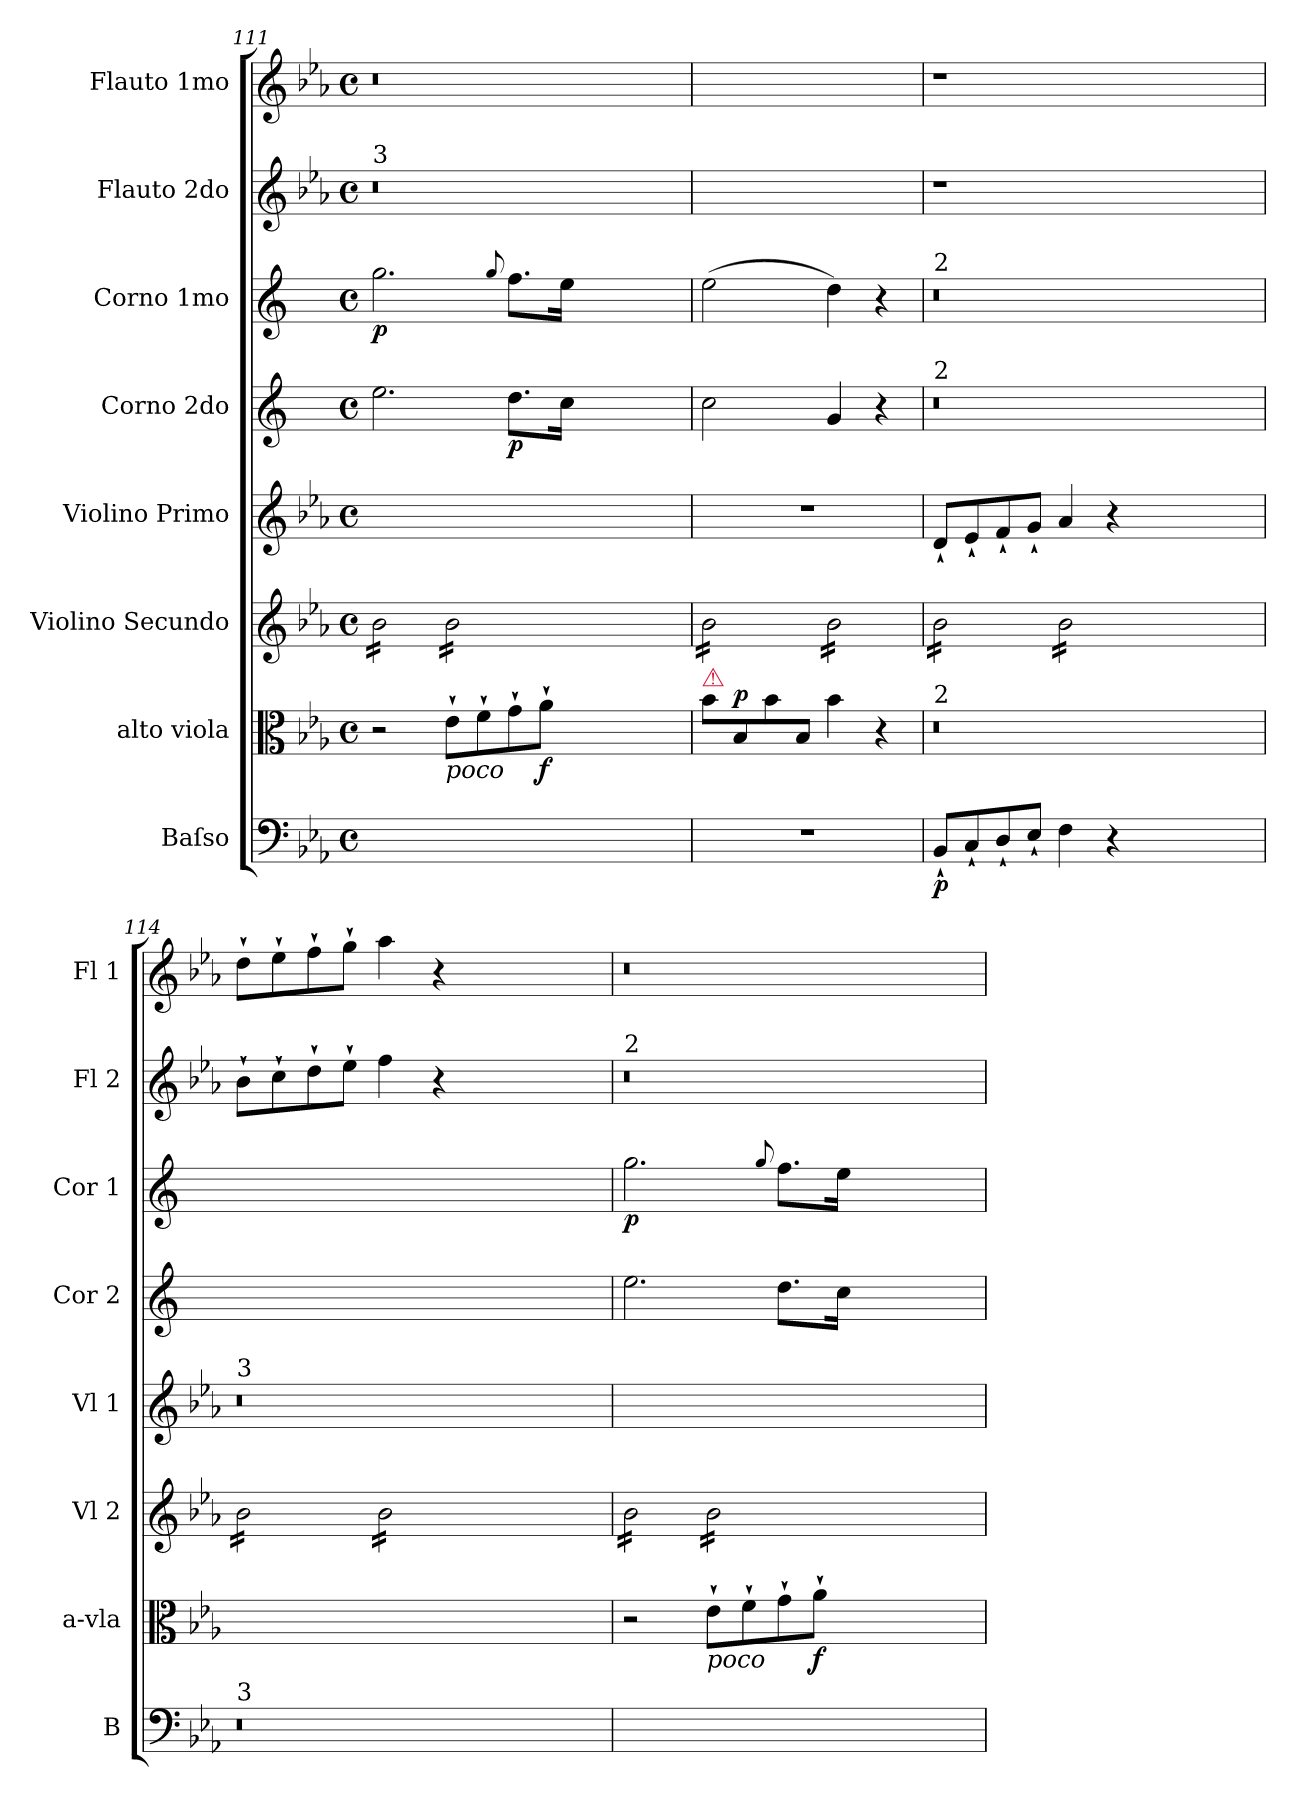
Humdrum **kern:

**kern	**dynam	**kern	**dynam	**kern	**kern	**kern	**dynam	**kern	**dynam	**kern	**kern
*part8	*part8	*part7	*part7	*part6	*part5	*part4	*part4	*part3	*part3	*part2	*part1
*staff8	*staff8	*staff7	*staff7	*staff6	*staff5	*staff4	*staff4	*staff3	*staff3	*staff2	*staff1
*I"Baſso	*	*I"alto viola	*	*I"Violino Secundo	*I"Violino Primo	*I"Corno 2do	*	*I"Corno 1mo	*	*I"Flauto 2do	*I"Flauto 1mo
*I'B	*	*I'a-vla	*	*I'Vl 2	*I'Vl 1	*I'Cor 2	*	*I'Cor 1	*	*I'Fl 2	*I'Fl 1
*clefF4	*	*clefC3	*	*clefG2	*clefG2	*clefG2	*	*clefG2	*	*clefG2	*clefG2
*	*	*	*	*	*	*ITrd-2c-3	*	*ITrd-2c-3	*	*	*
*k[b-e-a-]	*	*k[b-e-a-]	*	*k[b-e-a-]	*k[b-e-a-]	*k[b-e-a-]	*	*k[b-e-a-]	*	*k[b-e-a-]	*k[b-e-a-]
*E-:	*	*E-:	*	*E-:	*E-:	*	*	*	*	*E-:	*E-:
*M4/4	*	*M4/4	*	*M4/4	*M4/4	*M4/4	*	*M4/4	*	*M4/4	*M4/4
*met(c)	*	*met(c)	*	*met(c)	*met(c)	*met(c)	*	*met(c)	*	*met(c)	*met(c)
=111	=111	=111	=111	=111	=111	=111	=111	=111	=111	=111	=111
!	!	!	!	!	!	!	!	!	!	!LO:TX:a:t=3	!
*	*	*	*	*tremolo	*	*	*	*	*	*	*
0ryy	.	2r	.	16b-\LL	0ryy	2.gg\	.	2.bb-\	p	0r	0r
.	.	.	.	16b-\	.	.	.	.	.	.	.
.	.	.	.	16b-\	.	.	.	.	.	.	.
.	.	.	.	16b-\	.	.	.	.	.	.	.
.	.	.	.	16b-\	.	.	.	.	.	.	.
.	.	.	.	16b-\	.	.	.	.	.	.	.
.	.	.	.	16b-\	.	.	.	.	.	.	.
.	.	.	.	16b-\JJ	.	.	.	.	.	.	.
!	!	!LO:TX:b:i:t=poco	!	!	!	!	!	!	!	!	!
.	.	8e-`\L	.	16b-\LL	.	.	.	.	.	.	.
.	.	.	.	16b-\	.	.	.	.	.	.	.
.	.	8f`\	.	16b-\	.	.	.	.	.	.	.
.	.	.	.	16b-\	.	.	.	.	.	.	.
.	.	.	.	.	.	.	.	8qqbb-/	.	.	.
.	.	8g`\	.	16b-\	.	8.ff\L	p	8.aa-\L	.	.	.
.	.	.	.	16b-\	.	.	.	.	.	.	.
.	.	8a-`\J	f	16b-\	.	.	.	.	.	.	.
.	.	.	.	16b-\JJ	.	16ee-\Jk	.	16gg\Jk	.	.	.
.	.	1ryy	.	1ryy	.	1ryy	.	1ryy	.	.	.
=112	=112	=112	=112	=112	=112	=112	=112	=112	=112	=112	=112
!	!	!LO:TX:a:color=crimson:t=⚠	!	!	!	!	!	!	!	!	!
1r	.	8b-\L	.	16b-\LL	1r	2ee-\	.	(2gg\	.	1ryy	1ryy
.	.	.	.	16b-\	.	.	.	.	.	.	.
!	!	!	!LO:DY:a	!	!	!	!	!	!	!	!
.	.	8B-/	p	16b-\	.	.	.	.	.	.	.
.	.	.	.	16b-\	.	.	.	.	.	.	.
.	.	8b-\	.	16b-\	.	.	.	.	.	.	.
.	.	.	.	16b-\	.	.	.	.	.	.	.
.	.	8B-/J	.	16b-\	.	.	.	.	.	.	.
.	.	.	.	16b-\JJ	.	.	.	.	.	.	.
.	.	4b-\	.	16b-\LL	.	4b-/	.	4ff\)	.	.	.
.	.	.	.	16b-\	.	.	.	.	.	.	.
.	.	.	.	16b-\	.	.	.	.	.	.	.
.	.	.	.	16b-\	.	.	.	.	.	.	.
.	.	4r	.	16b-\	.	4r	.	4r	.	.	.
.	.	.	.	16b-\	.	.	.	.	.	.	.
.	.	.	.	16b-\	.	.	.	.	.	.	.
.	.	.	.	16b-\JJ	.	.	.	.	.	.	.
=113	=113	=113	=113	=113	=113	=113	=113	=113	=113	=113	=113
!	!	!	!	!	!	!	!	!LO:TX:a:t=2	!	!	!
!	!	!	!	!	!	!LO:TX:a:t=2	!	!	!	!	!
!	!	!LO:TX:a:t=2	!	!	!	!	!	!	!	!	!
8BB-`/L	p	0r	.	16b-\LL	8d`/L	0r	.	0r	.	1r	1r
.	.	.	.	16b-\	.	.	.	.	.	.	.
8C`/	.	.	.	16b-\	8e-`/	.	.	.	.	.	.
.	.	.	.	16b-\	.	.	.	.	.	.	.
8D`\	.	.	.	16b-\	8f`/	.	.	.	.	.	.
.	.	.	.	16b-\	.	.	.	.	.	.	.
8E-`\J	.	.	.	16b-\	8g`/J	.	.	.	.	.	.
.	.	.	.	16b-\JJ	.	.	.	.	.	.	.
4F\	.	.	.	16b-\LL	4a-/	.	.	.	.	.	.
.	.	.	.	16b-\	.	.	.	.	.	.	.
.	.	.	.	16b-\	.	.	.	.	.	.	.
.	.	.	.	16b-\	.	.	.	.	.	.	.
4r	.	.	.	16b-\	4r	.	.	.	.	.	.
.	.	.	.	16b-\	.	.	.	.	.	.	.
.	.	.	.	16b-\	.	.	.	.	.	.	.
.	.	.	.	16b-\JJ	.	.	.	.	.	.	.
1ryy	.	.	.	1ryy	1ryy	.	.	.	.	1ryy	1ryy
=114	=114	=114	=114	=114	=114	=114	=114	=114	=114	=114	=114
!	!	!	!	!	!LO:TX:a:t=3	!	!	!	!	!	!
!LO:TX:a:t=3	!	!	!	!	!	!	!	!	!	!	!
0r	.	0ryy	.	16b-\LL	0r	0ryy	.	0ryy	.	8b-`\L	8dd`\L
.	.	.	.	16b-\	.	.	.	.	.	.	.
.	.	.	.	16b-\	.	.	.	.	.	8cc`\	8ee-`\
.	.	.	.	16b-\	.	.	.	.	.	.	.
.	.	.	.	16b-\	.	.	.	.	.	8dd`\	8ff`\
.	.	.	.	16b-\	.	.	.	.	.	.	.
.	.	.	.	16b-\	.	.	.	.	.	8ee-`\J	8gg`\J
.	.	.	.	16b-\JJ	.	.	.	.	.	.	.
.	.	.	.	16b-\LL	.	.	.	.	.	4ff\	4aa-\
.	.	.	.	16b-\	.	.	.	.	.	.	.
.	.	.	.	16b-\	.	.	.	.	.	.	.
.	.	.	.	16b-\	.	.	.	.	.	.	.
.	.	.	.	16b-\	.	.	.	.	.	4r	4r
.	.	.	.	16b-\	.	.	.	.	.	.	.
.	.	.	.	16b-\	.	.	.	.	.	.	.
.	.	.	.	16b-\JJ	.	.	.	.	.	.	.
.	.	.	.	1ryy	.	.	.	.	.	1ryy	1ryy
=115	=115	=115	=115	=115	=115	=115	=115	=115	=115	=115	=115
!	!	!	!	!	!	!	!	!	!	!LO:TX:a:t=2	!
0ryy	.	2r	.	16b-\LL	0ryy	2.gg\	.	2.bb-\	p	0r	0r
.	.	.	.	16b-\	.	.	.	.	.	.	.
.	.	.	.	16b-\	.	.	.	.	.	.	.
.	.	.	.	16b-\	.	.	.	.	.	.	.
.	.	.	.	16b-\	.	.	.	.	.	.	.
.	.	.	.	16b-\	.	.	.	.	.	.	.
.	.	.	.	16b-\	.	.	.	.	.	.	.
.	.	.	.	16b-\JJ	.	.	.	.	.	.	.
!	!	!LO:TX:b:i:t=poco	!	!	!	!	!	!	!	!	!
.	.	8e-`\L	.	16b-\LL	.	.	.	.	.	.	.
.	.	.	.	16b-\	.	.	.	.	.	.	.
.	.	8f`\	.	16b-\	.	.	.	.	.	.	.
.	.	.	.	16b-\	.	.	.	.	.	.	.
.	.	.	.	.	.	.	.	8qqbb-/	.	.	.
.	.	8g`\	.	16b-\	.	8.ff\L	.	8.aa-\L	.	.	.
.	.	.	.	16b-\	.	.	.	.	.	.	.
.	.	8a-`\J	f	16b-\	.	.	.	.	.	.	.
.	.	.	.	16b-\JJ	.	16ee-\Jk	.	16gg\Jk	.	.	.
*	*	*	*	*Xtremolo	*	*	*	*	*	*	*
.	.	1ryy	.	1ryy	.	1ryy	.	1ryy	.	.	.
=	=	=	=	=	=	=	=	=	=	=	=
*-	*-	*-	*-	*-	*-	*-	*-	*-	*-	*-	*-
